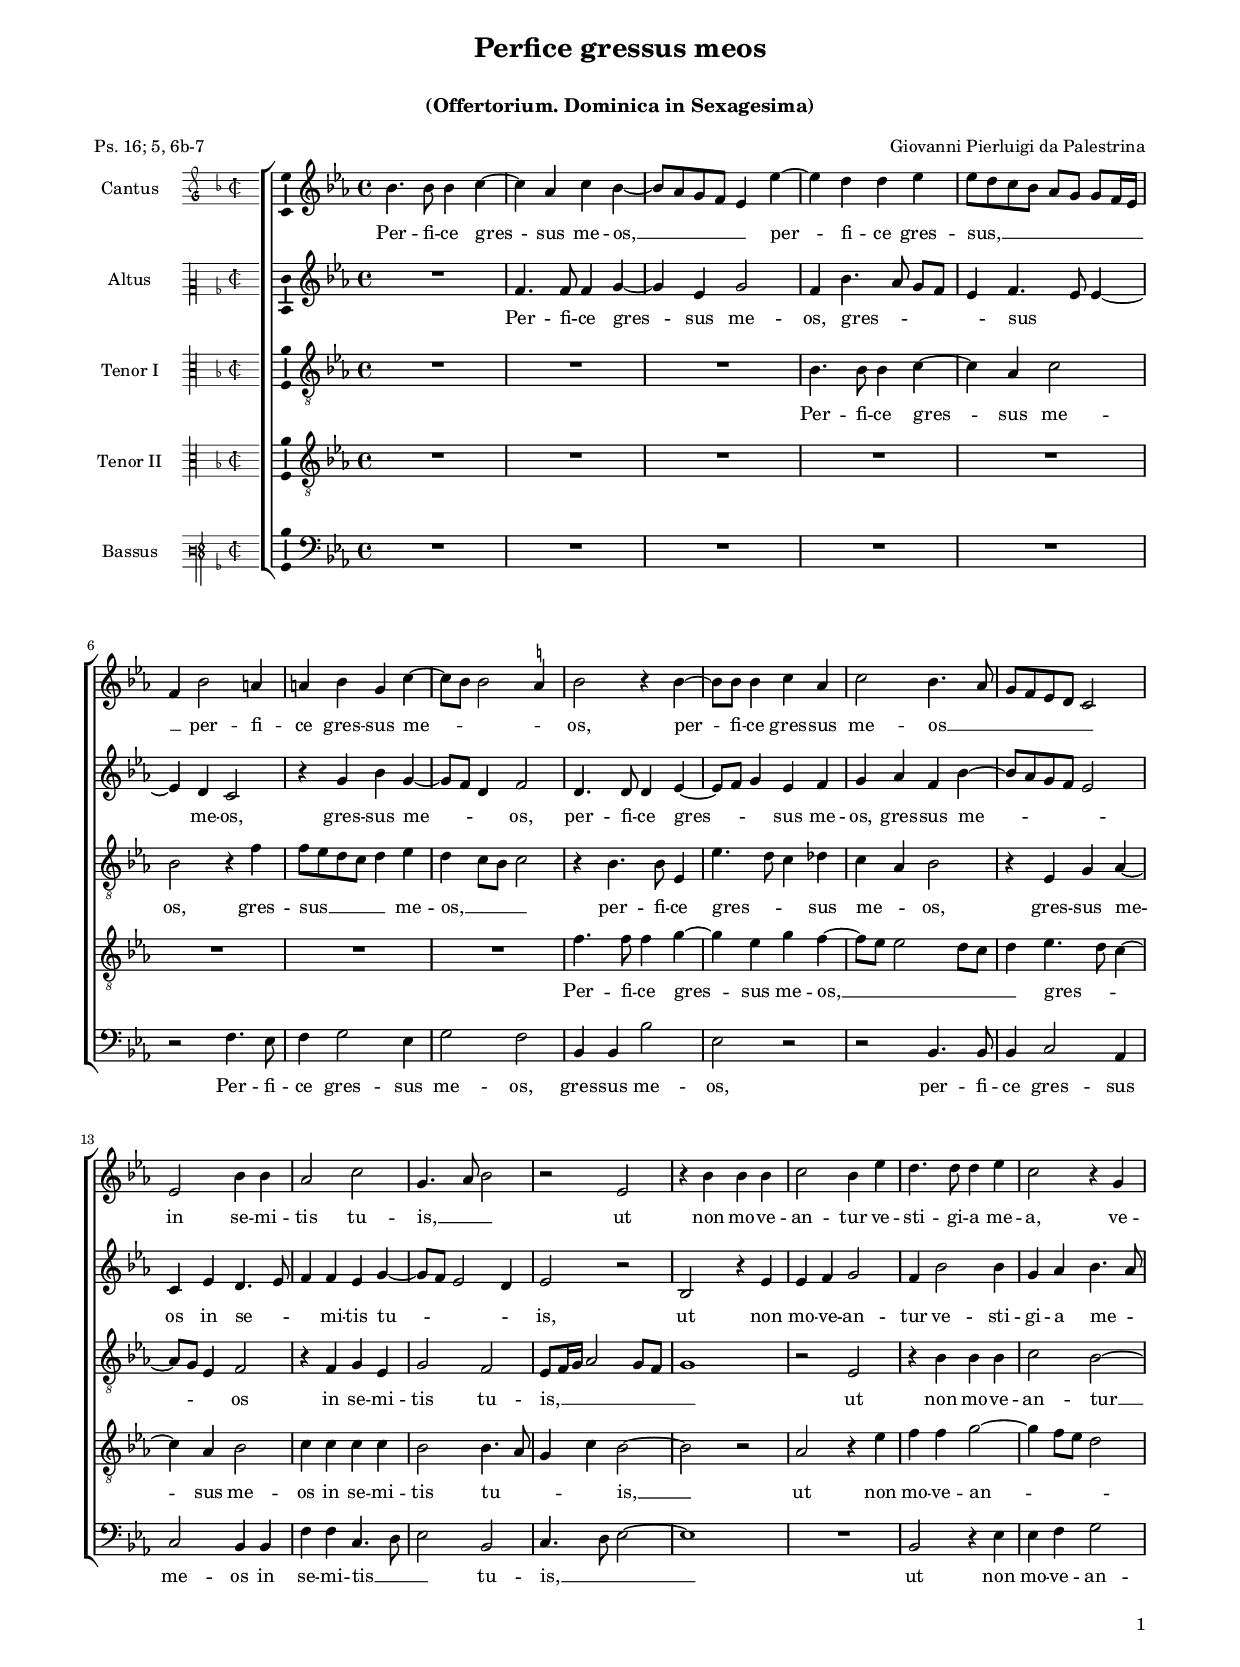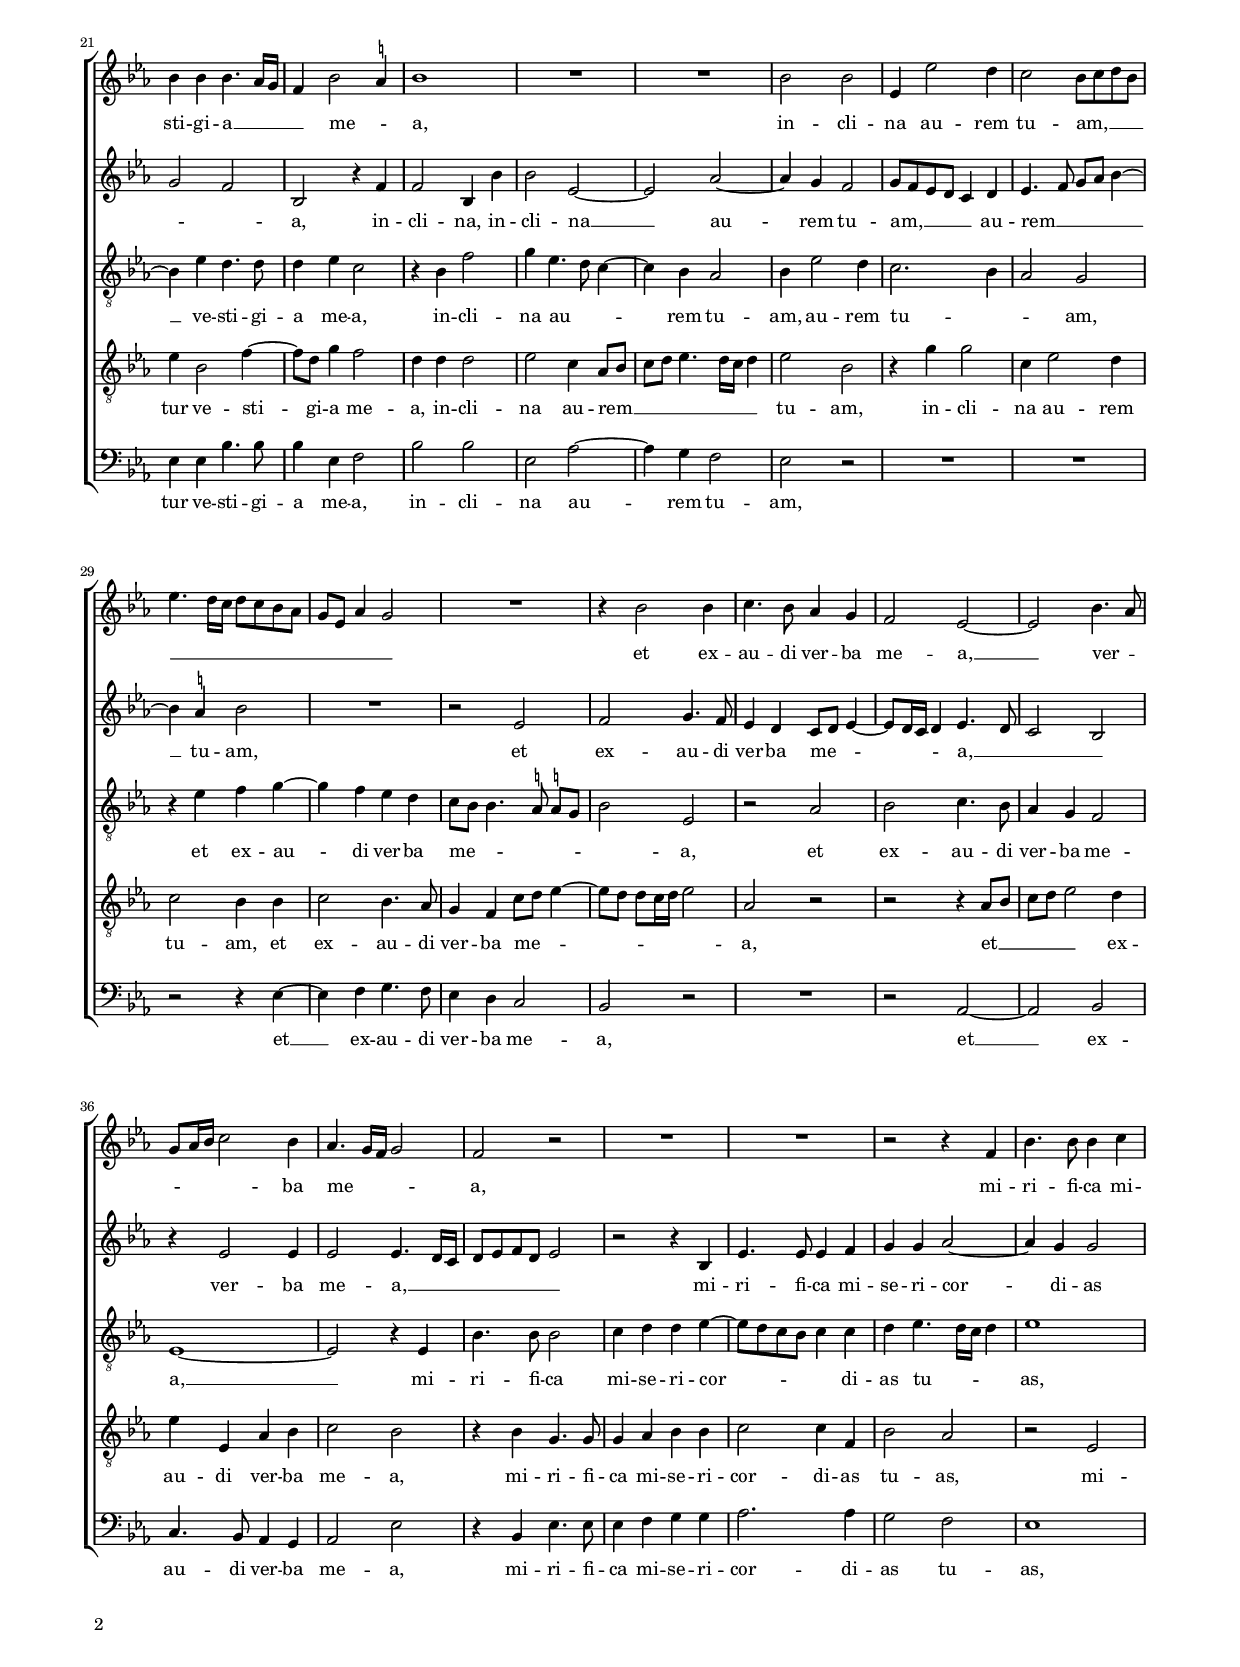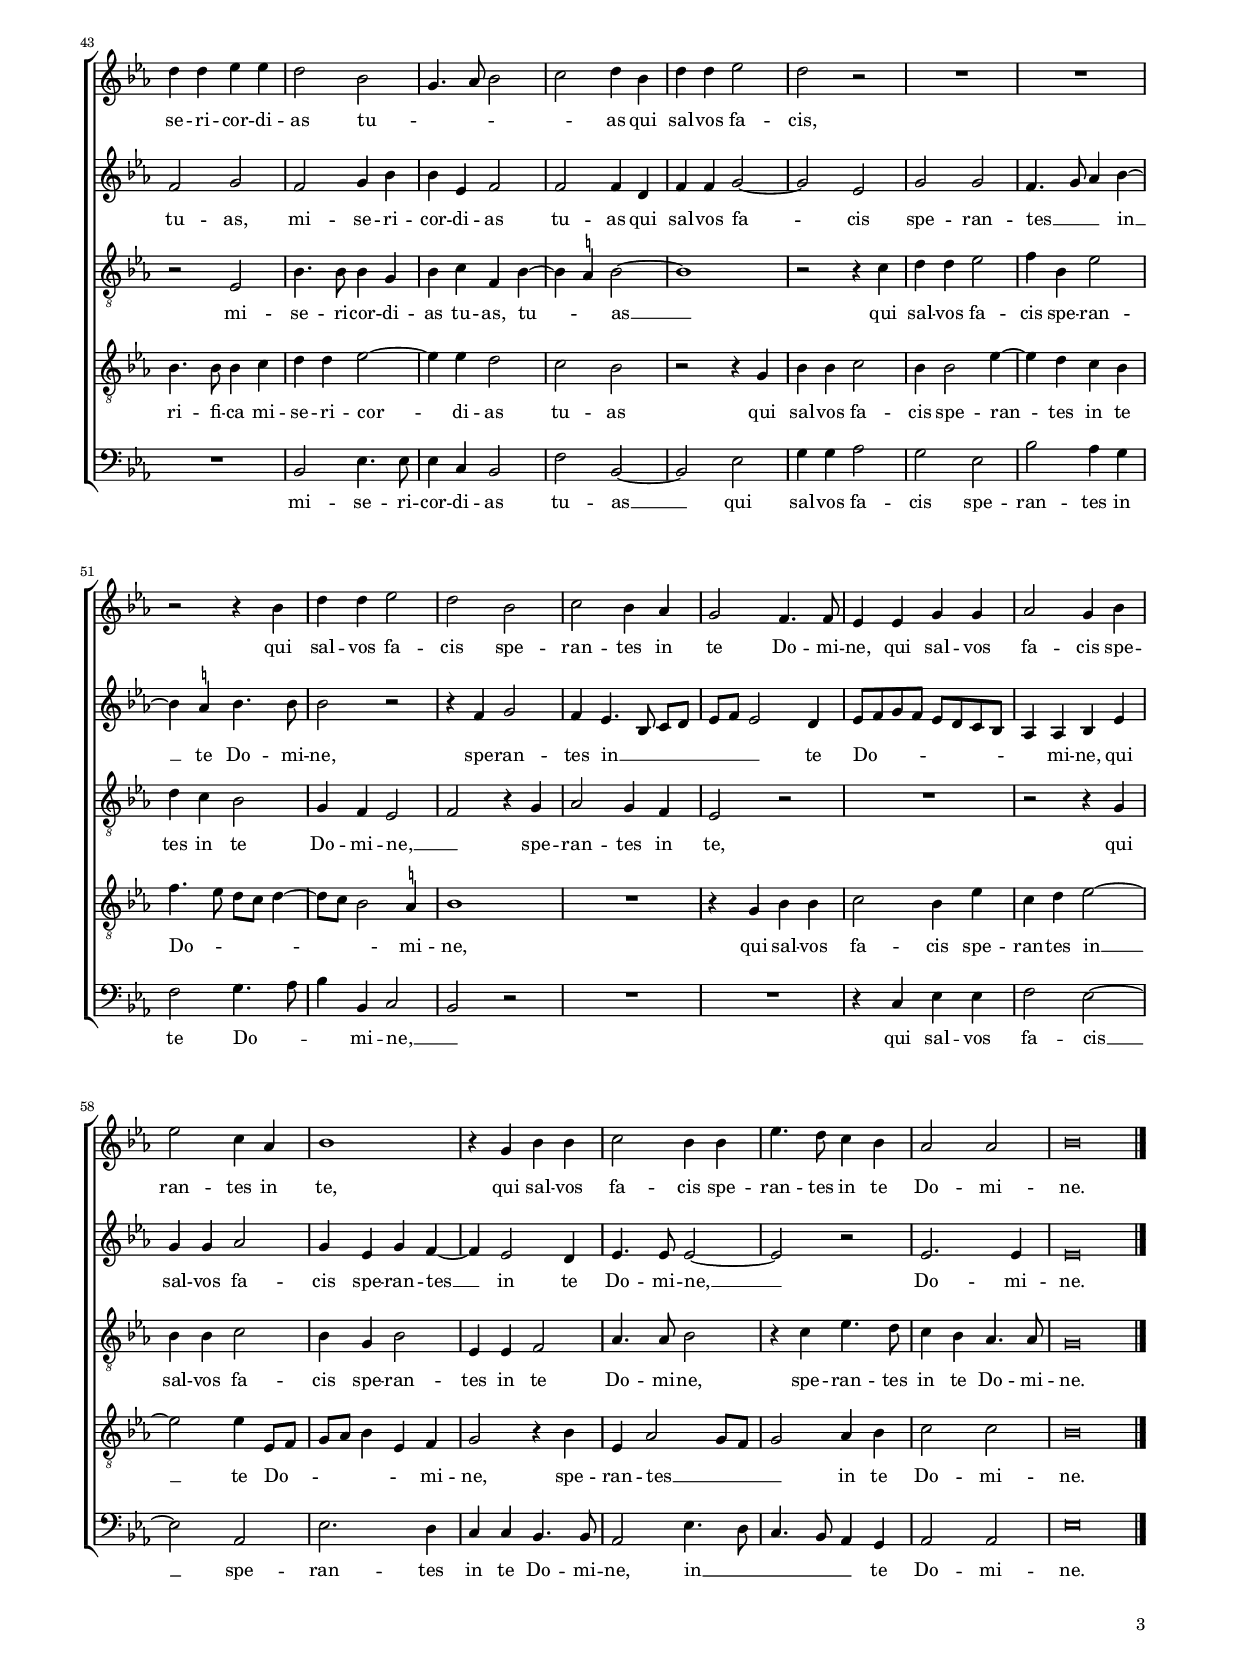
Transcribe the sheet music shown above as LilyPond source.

\header
{
  title="Perfice gressus meos"
  subtitle=\markup { \column { \fontsize #-2 \transparent "x" "(Offertorium. Dominica in Sexagesima)" \transparent "x" } }
  composer="Giovanni Pierluigi da Palestrina"
  poet="Ps. 16; 5, 6b-7"
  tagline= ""
}

\version "2.22.2"
\language deutsch
#(set-global-staff-size 15)
% #(set-default-paper-size "letter")
#(ly:set-option 'point-and-click #f)




	ficta = { \once \set suggestAccidentals = ##t }

	forget = #(define-music-function (music) (ly:music?) #{
		\accidentalStyle forget
		$music
		\accidentalStyle default
		#})


    
\paper
	{
	top-margin = 1.6 \cm
	bottom-margin = 1 \cm
	left-margin = 1.6 \cm
	right-margin = 1.6 \cm
	ragged-bottom = ##f
	ragged-last-bottom = ##f
	print-page-number = ##f
	system-system-spacing = #'((basic-distance . 17) (minimum-distance . 14) (padding . 5) (strechability . 150))
    oddFooterMarkup=\markup   \fill-line { "" \fromproperty #'page:page-number-string }
    evenFooterMarkup=\markup  \fill-line { \fromproperty #'page:page-number-string "" }
    last-bottom-spacing = #'((basic-distance . 12) (minimum-distance . 7) (padding . 4))
    %systems-per-page = 3
%   page-count = 3
%	min-systems-per-page = 3
%	print-all-headers = ##t
%	print-first-page-number = ##t
%	first-page-number = 1
	}

	
global = {
	\key f \major
	\time 4/4
    \set Score.tempoHideNote = ##t
    \tempo 4 = 100
    \skip 1*63
    \set Score.measureLength = #(ly:make-moment 2/1)
    \skip 1*2 \bar "|."
	}
    

incipitcantus = \relative c' {
    \time 2/2
    \clef "petrucci-g2"
    \key f \major
    }
    
incipitcantusVoice = <<
    \new MensuralVoice <<
        { s1 \noBreak }
        \incipitcantus
    >>
    >>
    
    
incipitaltus = \relative c' {
    \time 2/2
    \clef "petrucci-c2"
    \key f \major
    s4 \bar ""
    }
    
incipitaltusVoice = <<
    \new MensuralVoice <<
        { s1 \noBreak }
        \incipitaltus
    >>
    >>
    
incipittenor = \relative c' {
    \time 2/2
    \clef "petrucci-c3"
    \key f \major
    }
    
incipittenorVoice = <<
    \new MensuralVoice <<
        { s1 \noBreak }
        \incipittenor
    >>
    >>
    
incipitquintus = \relative c' {
    \time 2/2
    \clef "petrucci-c3"
    \key f \major
    }
    
incipitquintusVoice = <<
    \new MensuralVoice <<
        { s1 \noBreak }
        \incipitquintus
    >>
    >>
    
    
incipitbassus= \relative c {
    \time 2/2
    \clef "petrucci-f3"
    \key f \major
    }
    
incipitbassusVoice = <<
    \new MensuralVoice <<
        { s1 \noBreak }
        \incipitbassus
    >>
    >>


cantus =  \relative c''
	{
	c4. c8 c4 d~
	d4 b d c~
	c8 b a g f4 f'~
	f4 e e f
%5
	f8 e d c b8 a a[ g16 f] |
	g4 c2 h4
	h4 c a d~
	d8 c c2 \ficta h4
	c2 r4 c~
%10
	c8 c c4 d b |
	d2 c4. b8
	a8 g f e d2
	f2 c'4 c
	b2 d
%15
	a4. b8 c2 |
	r2 f,
	r4 c' c c
	d2 c4 f
	e4. e8 e4 f
%20
	d2 r4 a |
	c4 c c4. b16 a
	g4 c2 \ficta h4
	c1
	R1
%25
	R1 |
	c2 c
	f,4 f'2 e4
	d2 c8 d e c
	f4. e16 d e8 d c b
%30
	a8 f b4 a2 |
	R1
	r4 c2 c4
	d4. c8 b4 a
	g2 f~
%35
	f2 c'4. b8 |
	a8 b16 c d2 c4
	b4. a16 g a2
	g2 r
	R1
%40
	R1 |
	r2 r4 g
	c4. c8 c4 d
	e4 e f f
	e2 c
%45
	a4. b8 c2 |
	d2 e4 c
	e4 e f2
	e2 r
	R1
%50
	R1 |
	r2 r4 c
	e4 e f2
	e2 c
	d2 c4 b
%55
	a2 g4. g8 |
	f4 f a a
	b2 a4 c
	f2 d4 b
	c1
%60
	r4 a c c |
	d2 c4 c
	f4. e8 d4 c
	b2 b
	c\breve |
	}


altus =  \relative c'
	{
	R1
	g'4. g8 g4 a~
	a4 f a2
	g4 c4. b8 a[ g]
%5
	f4 g4. f8 f4~ |
	f4 e d2
	r4 a' c a~
	a8 g e4 g2
	e4. e8 e4 f~
%10
	f8 g a4 f g |
	a4 b g c~
	c8 b a g f2
	d4 f e4. f8
	g4 g f a~
%15
	a8 g f2 e4 |
	f2 r
	c2 r4 f
	f4 g a2
	g4 c2 c4
%20
	a4 b c4. b8 |
	a2 g
	c,2 r4 g'
	g2 c,4 c'
	c2 f,~
%25
	f2 b~ |
	b4 a g2
	a8 g f e d4 e
	f4. g8 a8[ b] c4~
	c4 \ficta h c2
%30
	R1 |
	r2 f,
	g2 a4. g8
	f4 e d8 e f4~
	f8 e16 d e4 f4. e8
%35
	d2 c |
	r4 f2 f4
	f2 f4. e16 d
	e8 f g e f2
	r2 r4 c
%40
	f4. f8 f4 g |
	a4 a b2~
	b4 a a2
	g2 a
	g2 a4 c
%45
	c4 f, g2 |
	g2 g4 e
	g4 g a2~
	a2 f
	a2 a
%50
	g4. a8 b4 c~ |
	c4 \ficta h c4. c8
	c2 r
	r4 g a2
	g4 f4. c8 d[ e]
%55
	f8 g f2 e4 |
	f8 g a g f e d c
	b4 b c f
	a4 a b2
	a4 f a g~
%60
	g4 f2 e4 |
	f4. f8 f2~
	f2 r
	f2. f4
	f\breve |
	}


tenor =  \relative c'
	{
	R1
	R1
	R1
	c4. c8 c4 d~
%5
	d4 b d2 |
	c2 r4 g'
	g8 f e d e4 f
	e4 d8 c d2
	r4 c4. c8 f,4
%10
	f'4. e8 d4 es |
	d4 b c2
	r4 f, a b~
	b8 a f4 g2
	r4 g a f
%15
	a2 g |
	f8 g16 a b2 a8 g
	a1
	r2 f
	r4 c' c c
%20
	d2 c~ |
	c4 f e4. e8
	e4 f d2
	r4 c g'2
	a4 f4. e8 d4~
%25
	d4 c b2 |
	c4 f2 e4
	d2. c4
	b2 a
	r4 f' g a~
%30
	a4 g f e |
	d8 c c4. \ficta h8 \ficta h![ a]
	c2 f,
	r2 b
	c2 d4. c8
%35
	b4 a g2 |
	f1~
	f2 r4 f
	c'4. c8 c2
	d4 e e f~
%40
	f8 e d c d4 d |
	e4 f4. e16 d e4
	f1
	r2 f,
	c'4. c8 c4 a
%45
	c4 d g, c~ |
	c4 \ficta h c2~
	c1
	r2 r4 d
	e4 e f2
%50
	g4 c, f2 |
	e4 d c2
	a4 g f2
	g2 r4 a
	b2 a4 g
%55
	f2 r |
	R1
	r2 r4 a
	c4 c d2
	c4 a c2
%60
	f,4 f g2  |
	b4. b8 c2
	r4 d f4. e8
	d4 c b4. b8
	a\breve |
	}


quintus  =  \relative c'
	{
	R1
	R1
	R1
	R1
%5
	R1 |
	R1
	R1
	R1
	g'4. g8 g4 a~
%10
	a4 f a g~ |
	g8 f f2 e8 d
	e4 f4. e8 d4~
	d4 b c2
	d4 d d d
%15
	c2 c4. b8 |
	a4 d c2~
	c2 r
	b2 r4 f'
	g4 g a2~
%20
	a4 g8 f e2 |
	f4 c2 g'4~
	g8 e a4 g2
	e4 e e2
	f2 d4 b8 c
%25
	d8 e f4. e16 d e4 |
	f2 c
	r4 a' a2
	d,4 f2 e4
	d2 c4 c
%30
	d2 c4. b8 |
	a4 g d'8 e f4~
	f8 e e[ d16 e] f2
	b,2 r
	r2 r4 b8 c
%35
	d8 e f2 e4 |
	f4 f, b c
	d2 c
	r4 c a4. a8
	a4 b c c
%40
	d2 d4 g, |
	c2 b
	r2 f
	c'4. c8 c4 d
	e4 e f2~
%45
	f4 f e2 |
	d2 c
	r2 r4 a
	c4 c d2
	c4 c2 f4~
%50
	f4 e d c |
	g'4. f8 e[ d] e4~
	e8 d c2 \ficta h4
	c1
	R1
%55
	r4 a c c |
	d2 c4 f
	d4 e f2~
	f2 f4 f,8 g
	a8 b c4 f, g
%60
	a2 r4 c |
	f,4 b2 a8 g
	a2 b4 c
	d2 d
	c\breve |
	}


bassus  =  \relative c
	{
	R1
	R1
	R1
	R1
%5
	R1 |
	r2 g'4. f8
	g4 a2 f4
	a2 g
	c,4 c c'2
%10
	f,2 r |
	r2 c4. c8
	c4 d2 b4
	d2 c4 c
	g'4 g d4. e8
%15
	f2 c |
	d4. e8 f2~
	f1
	R1
	c2 r4 f
%20
	f4 g a2 |
	f4 f c'4. c8
	c4 f, g2
	c2 c
	f,2 b~
%25
	b4 a g2 |
	f2 r
	R1
	R1
	r2 r4 f~
%30
	f4 g a4. g8 |
	f4 e d2
	c2 r
	R1
	r2 b~
%35
	b2 c |
	d4. c8 b4 a
	b2 f'
	r4 c f4. f8
	f4 g a a
%40
	b2. b4 |
	a2 g
	f1
	R1
	c2 f4. f8
%45
	f4 d c2 |
	g'2 c,~
	c2 f
	a4 a b2
	a2 f
%50
	c'2 b4 a |
	g2 a4. b8
	c4 c, d2
	c2 r
	R1
%55
	R1 |
	r4 d f f
	g2 f~
	f2 b,
	f'2. e4
%60
	d4 d c4. c8 |
	b2 f'4. e8
	d4. c8 b4 a
	b2 b
	f'\breve |
	}


lyricscantus = \lyricmode {
	Per -- fi -- ce gres -- sus me -- os, __ _ _ _ _
    per -- fi -- ce gres -- sus, __ _ _ _ _ _ _ _ _ _
    per -- fi -- ce gres -- sus me -- _ _ _ os,
    per -- fi -- ce gres -- sus me -- os __ _ _ _ _ _ _
    in se -- mi -- tis tu -- is, __ _ _
    ut non mo -- ve -- an -- tur ve -- sti -- gi -- a me -- a,
    ve -- sti -- gi -- a __ _ _ _ me -- _ a,
    in -- cli -- na au -- rem tu -- am, __ _ _ _ _ _ _ _ _ _ _ _ _ _ _
    et ex -- au -- di ver -- ba me -- a, __
    ver -- _ _ _ _ _ ba me -- _ _ _ a,
    mi -- ri -- fi -- ca mi -- se -- ri -- cor -- di -- as tu -- _ _ _ _ as
    qui sal -- vos fa -- cis,
    qui sal -- vos fa -- cis spe -- ran -- tes in te Do -- mi -- ne,
    qui sal -- vos fa -- cis spe -- ran -- tes in te,
    qui sal -- vos fa -- cis spe -- ran -- tes in te Do -- mi -- ne.
	}


lyricsaltus = \lyricmode {
	Per -- fi -- ce gres -- sus me -- os,
    gres -- _ _ _ _ sus _ _ me -- os,
    gres -- sus me -- _ _ os,
    per -- fi -- ce gres -- _ _ sus me -- os,
    gres -- sus me -- _ _ _ _ os
    in se -- _ _ mi -- tis tu -- _ _ _ is,
    ut non mo -- ve -- an -- tur ve -- sti -- gi -- a me -- _ _ _ a,
    in -- cli -- na,
    in -- cli -- na __ au -- rem tu -- am, __ _ _ _ _
    au -- rem __ _ _ _ _ tu -- am,
    et ex -- au -- di ver -- ba me -- _ _ _ _ _ a, __ _ _ _
    ver -- ba me -- a, __ _ _ _ _ _ _ _
    mi -- ri -- fi -- ca mi -- se -- ri -- cor -- di -- as tu -- as,
    mi -- se -- ri -- cor -- di -- as tu -- as
    qui sal -- vos fa -- cis spe -- ran -- tes __ _ _ in __ te Do -- mi -- ne,
    spe -- ran -- tes in __ _ _ _ _ _ _ te Do -- _ _ _ _ _ _ _ _ mi -- ne,
    qui sal -- vos fa -- cis spe -- ran -- tes __ in te Do -- mi -- ne, __
    Do -- mi -- ne.
	}


lyricstenor = \lyricmode {
	Per -- fi -- ce gres -- sus me -- os,
    gres -- sus __ _ _ _ _ me -- os, __ _ _ _
    per -- fi -- ce gres -- _ _ sus me -- _ os,
    gres -- sus me -- _ _ os
    in se -- mi -- tis tu -- is, __ _ _ _ _ _ _
    ut non mo -- ve -- an -- tur __ ve -- sti -- gi -- a me -- a,
    in -- cli -- na au -- _ _ rem tu -- am,
    au -- rem tu -- _ _ am,
    et ex -- au -- di ver -- ba me -- _ _ _ _ _ _ a,
    et ex -- au -- di ver -- ba me -- a, __
    mi -- ri -- fi -- ca mi -- se -- ri -- cor -- _ _ _ _ di -- as tu -- _ _ _ as,
    mi -- se -- ri -- cor -- di -- as tu -- as,
    tu -- _ as __
    qui sal -- vos fa -- cis spe -- ran -- tes in te Do -- mi -- ne, __ _
    spe -- ran -- tes in te,
    qui sal -- vos fa -- cis spe -- ran -- tes in te Do -- mi -- ne,
    spe -- ran -- tes in te Do -- mi -- ne.
	}


lyricsquintus = \lyricmode {
	Per -- fi -- ce gres -- sus me -- os, __ _ _ _ _ _
    gres -- _ _ sus me -- os
    in se -- mi -- tis tu -- _ _ _ is, __
    ut non mo -- ve -- an -- _ _ _ tur ve -- sti -- gi -- a me -- a,
    in -- cli -- na au -- rem __ _ _ _ _ _ _ _ tu -- am,
    in -- cli -- na au -- rem tu -- am,
    et ex -- au -- di ver -- ba me -- _ _ _ _ _ _ _ a,
    et __ _ _ _ _ ex -- au -- di ver -- ba me -- a,
    mi -- ri -- fi -- ca mi -- se -- ri -- cor -- di -- as tu -- as,
    mi -- ri -- fi -- ca mi -- se -- ri -- cor -- di -- as tu -- as
    qui sal -- vos fa -- cis spe -- ran -- tes in te Do -- _ _ _ _ _ _ mi -- ne,
    qui sal -- vos fa -- cis spe -- ran -- tes in __ te Do -- _ _ _ _ _ mi -- ne,
    spe -- ran -- tes __ _ _ _ in te Do -- mi -- ne.
	}


lyricsbassus = \lyricmode {
	Per -- fi -- ce gres -- sus me -- os,
    gres -- sus me -- os,
    per -- fi -- ce gres -- sus me -- os
    in se -- mi -- tis __ _ _ tu -- is, __ _ _
    ut non mo -- ve -- an -- tur ve -- sti -- gi -- a me -- a,
    in -- cli -- na au -- rem tu -- am,
    et __ ex -- au -- di ver -- ba me -- a,
    et __ ex -- au -- di ver -- ba me -- a,
    mi -- ri -- fi -- ca mi -- se -- ri -- cor -- di -- as tu -- as,
    mi -- se -- ri -- cor -- di -- as tu -- as __
    qui sal -- vos fa -- cis spe -- ran -- tes in te Do -- _ _ mi -- ne, __ _
    qui sal -- vos fa -- cis __ spe -- ran -- tes in te Do -- mi -- ne,
    in __ _ _ _ _ te Do -- mi -- ne.
	}


\score
{  
    \transpose f es {
	\new ChoirStaff \with { \override StaffGrouper.staff-staff-spacing.basic-distance = #12 }
	<<

	\new Staff << \global
	\new Voice="v1" {
		\set Staff.instrumentName="Cantus"
        \incipit \incipitcantusVoice
%		\set Staff.instrumentName= "S"
		\set Staff.midiInstrument = "reed organ"
		\clef violin
		\cantus }
	\new Lyrics \lyricsto "v1" {\lyricscantus }
	>>


	\new Staff << \global
	\new Voice="v2" {
		\set Staff.instrumentName="Altus"
        \incipit \incipitaltusVoice
%		\set Staff.instrumentName= "A"
		\set Staff.midiInstrument = "reed organ"
		\clef violin % "G_8"
		\altus}
	\new Lyrics \lyricsto "v2" {\lyricsaltus }
	>>


	\new Staff << \global
	\new Voice="v3" {
		\set Staff.instrumentName="Tenor I"
        \incipit \incipittenorVoice
%		\set Staff.instrumentName= "T"
		\set Staff.midiInstrument = "reed organ"
		\clef "G_8"
		\tenor }
	\new Lyrics \lyricsto "v3" {\lyricstenor }
	>>


	\new Staff << \global
	\new Voice="v5" {
		\set Staff.instrumentName="Tenor II"
        \incipit \incipitquintusVoice
%		\set Staff.instrumentName= "Q"
		\set Staff.midiInstrument = "reed organ"
		\clef "G_8"
		\quintus}
	\new Lyrics \lyricsto "v5" {\lyricsquintus }
	>>


	\new Staff << \global
	\new Voice="v4" {
		\set Staff.instrumentName="Bassus"
        \incipit \incipitbassusVoice
%		\set Staff.instrumentName= "B"
		\set Staff.midiInstrument = "reed organ"
		\clef bass 
		\bassus }
	\new Lyrics \lyricsto "v4" {\lyricsbassus}
	>>

	>>
	} % transpose

	\layout
	{
	indent = 3\cm
    incipit-width = 1.3 \cm
	\context { \Lyrics \override VerticalAxisGroup.nonstaff-relatedstaff-spacing.padding = #1.4 }
%	\context { \Lyrics \override LyricText.font-size = #1 }
	\context { \Staff \override TimeSignature.break-visibility = #end-of-line-invisible }
	\context { \Staff \consists "Ambitus_engraver" }
%	\context { \Voice \override Slur.transparent = ##t }
	\context { \Score \override BarNumber.padding = #2 }
	\context { \Voice \override NoteHead.style = #'baroque }
	}

\midi
	{    	
	}

}


% EOF
